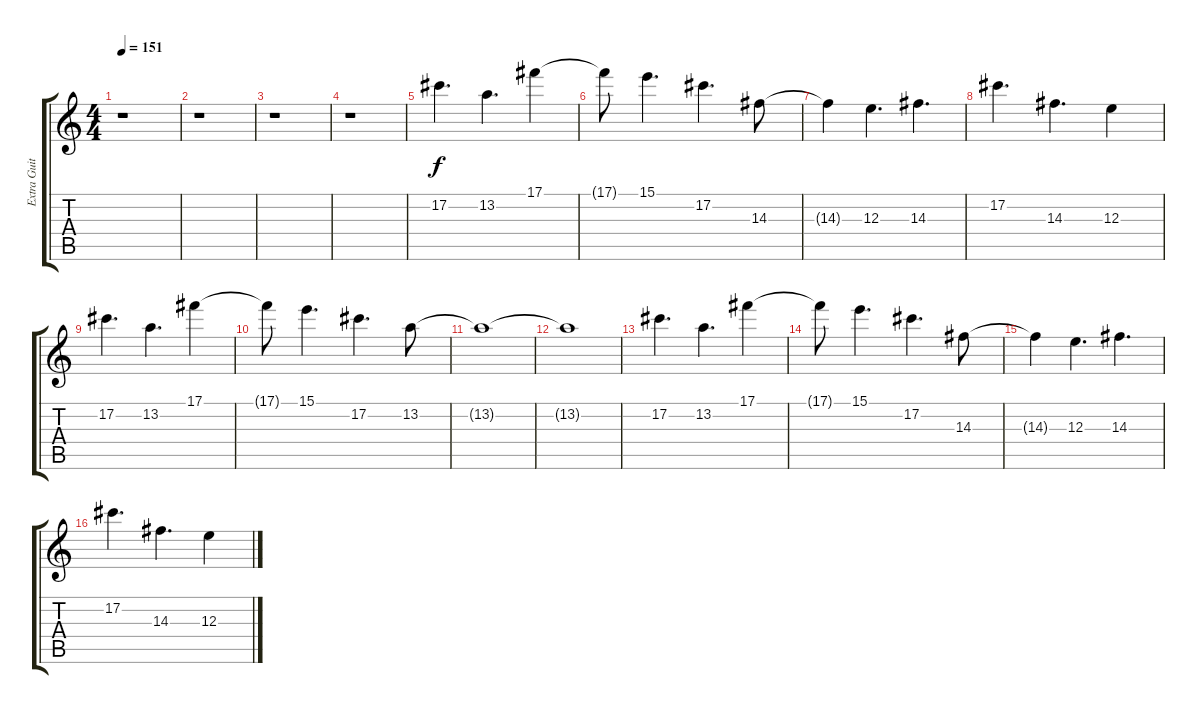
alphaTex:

\track ("Extra Guitar" "Extra Guit") {instrument distortionguitar}
\staff {score tabs}
\tuning (Db4 Ab3 E3 B2 Gb2 B1) {hide}
\ts (4 4)
\tempo 151
\clef g2
\ks c
r.1{dy f} |
r.1 |
r.1 |
r.1 |
17.2.4{d} 13.2.4{d} 17.1.4 |
17.1{t}.8 15.1.4{d} 17.2.4{d} 14.3.8 |
14.3{t}.4 12.3.4{d} 14.3.4{d} |
17.2.4{d} 14.3.4{d} 12.3.4 |
17.2.4{d} 13.2.4{d} 17.1.4 |
17.1{t}.8 15.1.4{d} 17.2.4{d} 13.2.8 |
13.2{t}.1 |
13.2{t}.1 |
17.2.4{d} 13.2.4{d} 17.1.4 |
17.1{t}.8 15.1.4{d} 17.2.4{d} 14.3.8 |
14.3{t}.4 12.3.4{d} 14.3.4{d} |
17.2.4{d} 14.3.4{d} 12.3.4
